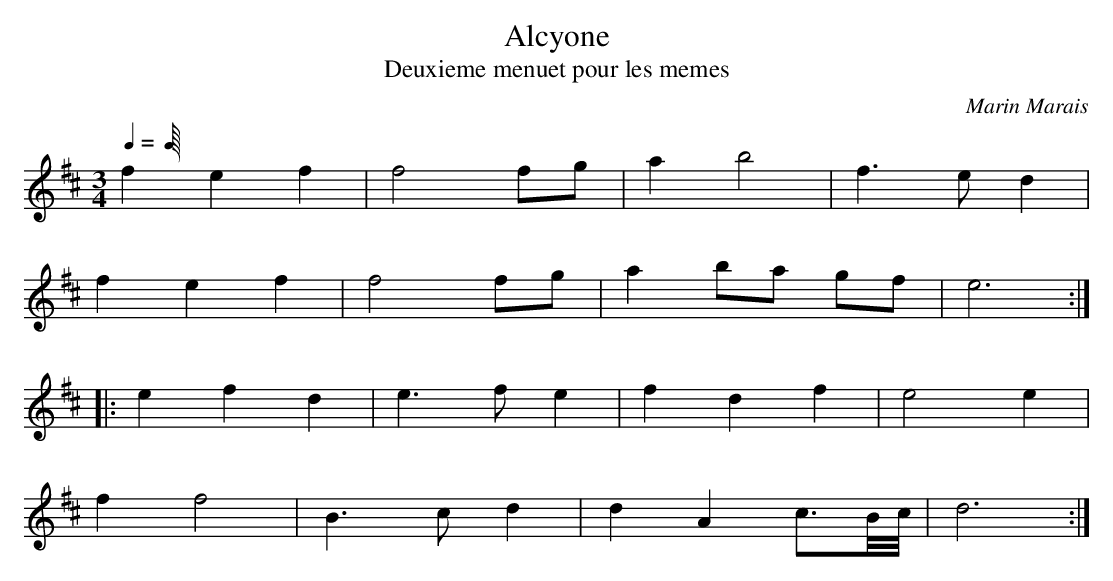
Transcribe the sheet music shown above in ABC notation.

X:1
T:Alcyone
T:Deuxieme menuet pour les memes
C:Marin Marais
M:3/4
L:1/4
Q:C4=60
K:D
f e f | f2 f/g/ | a b2 | f>e d |
f e f | f2 f/g/ | a b/a/ g/f/ | e3 :|
|: e f d | e>f e | f d f | e2 e |
f f2 | B>c d | d A c3/4B/8c/8 | d3 :|
